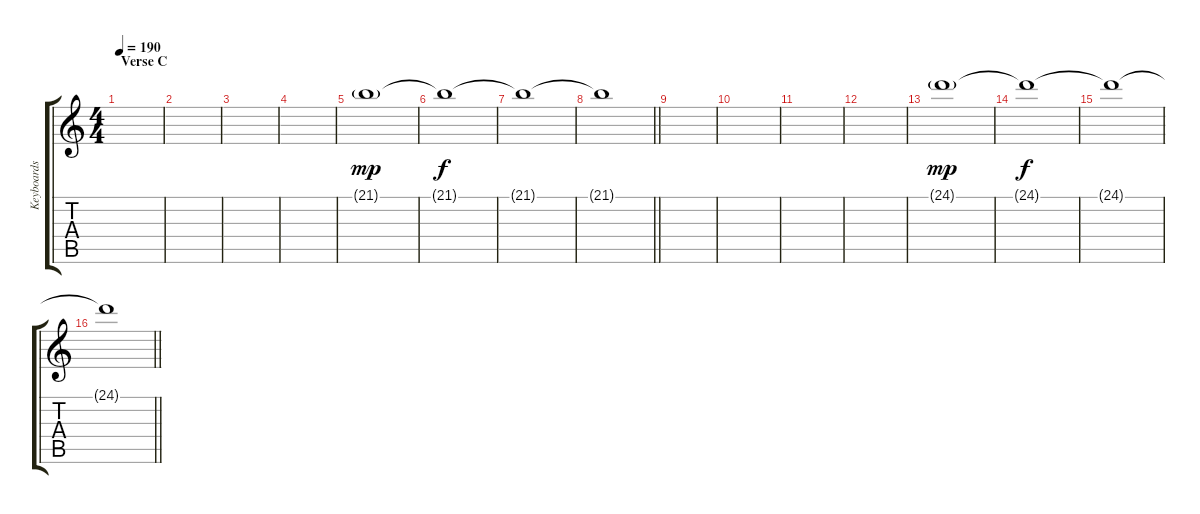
\track ("Keyboards I" "Keyboards ") {instrument synthstrings1}
\staff {score tabs}
\tuning (D4 A3 F3 C3 G2 D2) {hide}
\ts (4 4)
\section ("" "Verse C")
\tempo 190
\clef g2
\ks c
|
|
|
|
21.1{g}.1{dy mp} |
21.1{t}.1{dy f} |
21.1{t}.1 |
\barLineRight lightlight
21.1{t}.1 |
\section ("" "")
|
|
|
|
24.1{g}.1{dy mp} |
24.1{t}.1{dy f} |
24.1{t}.1 |
\barLineRight lightlight
24.1{t}.1
